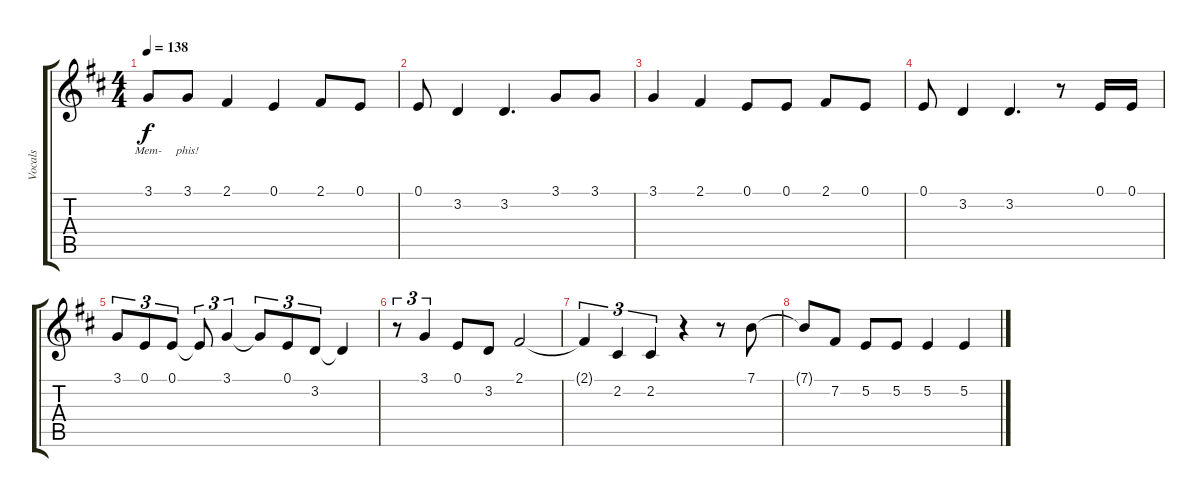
\track ("Vocals" "Vocals") {instrument flute}
\staff {score tabs}
\tuning (E4 B3 G3 D3 A2 E2) {hide}
\ts (4 4)
\tempo 138
\clef g2
\ks d
3.1.8{lyrics (0 "Mem-") lyrics (1 "") lyrics (2 "") lyrics (3 "") lyrics (4 "") dy f} 3.1.8{lyrics (0 "phis!") lyrics (1 "") lyrics (2 "") lyrics (3 "") lyrics (4 "")} 2.1.4 0.1.4 2.1.8 0.1.8 |
0.1.8 3.2.4 3.2.4{d} 3.1.8 3.1.8 |
3.1.4 2.1.4 0.1.8 0.1.8 2.1.8 0.1.8 |
0.1.8 3.2.4 3.2.4{d} r.8 0.1.16 0.1.16 |
3.1.8{tu (3 2)} 0.1.8{tu (3 2)} 0.1.8{tu (3 2)} 0.1{t}.8{tu (3 2)} 3.1.4{tu (3 2)} 3.1{t}.8{tu (3 2)} 0.1.8{tu (3 2)} 3.2.8{tu (3 2)} 3.2{t}.4 |
r.8{tu (3 2)} 3.1.4{tu (3 2)} 0.1.8 3.2.8 2.1.2 |
2.1{t}.4{tu (3 2)} 2.2.4{tu (3 2)} 2.2.4{tu (3 2)} r.4 r.8 7.1.8 |
7.1{t}.8 7.2.8 5.2.8 5.2.8 5.2.4 5.2.4
